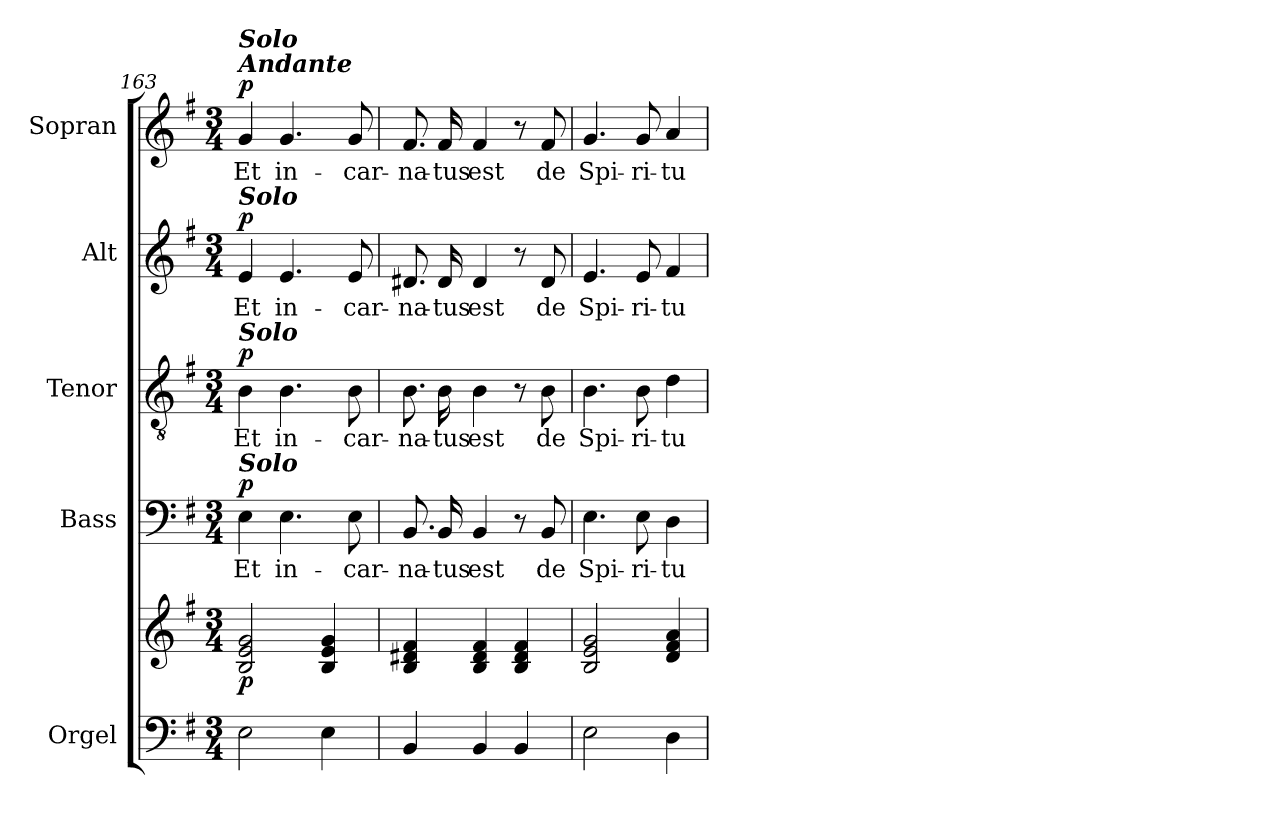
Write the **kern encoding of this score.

**kern	**kern	**dynam	**kern	**text	**dynam	**kern	**text	**dynam	**kern	**text	**dynam	**kern	**text	**dynam
*part5	*part5	*part5	*part4	*part4	*part4	*part3	*part3	*part3	*part2	*part2	*part2	*part1	*part1	*part1
*staff6	*staff5	*staff5/6	*staff4	*staff4	*staff4	*staff3	*staff3	*staff3	*staff2	*staff2	*staff2	*staff1	*staff1	*staff1
*I"Orgel	*	*	*I"Bass	*	*	*I"Tenor	*	*	*I"Alt	*	*	*I"Sopran	*	*
*I'Org.	*	*	*I'B.	*	*	*I'T.	*	*	*I'A.	*	*	*I'S.	*	*
*clefF4	*clefG2	*	*clefF4	*	*	*clefGv2	*	*	*clefG2	*	*	*clefG2	*	*
*k[f#]	*k[f#]	*	*k[f#]	*	*	*k[f#]	*	*	*k[f#]	*	*	*k[f#]	*	*
*G:	*G:	*	*G:	*	*	*G:	*	*	*G:	*	*	*G:	*	*
*M3/4	*M3/4	*	*M3/4	*	*	*M3/4	*	*	*M3/4	*	*	*M3/4	*	*
=163	=163	=163	=163	=163	=163	=163	=163	=163	=163	=163	=163	=163	=163	=163
!	!	!	!	!	!	!	!	!	!	!	!	!LO:TX:a:Bi:t=Andante	!	!
!	!	!	!	!	!	!	!	!	!	!	!	!LO:TX:a:Bi:t=Solo	!	!
!	!	!	!	!	!	!	!	!	!LO:TX:a:Bi:t=Solo	!	!	!	!	!
!	!	!	!	!	!	!LO:TX:a:Bi:t=Solo	!	!	!	!	!	!	!	!
!	!	!	!LO:TX:a:Bi:t=Solo	!	!	!	!	!	!	!	!	!	!	!
!	!	!LO:DY:b	!	!	!LO:DY:b	!	!	!LO:DY:b	!	!	!LO:DY:b	!	!	!LO:DY:b
2E\	2B/ 2e/ 2g/	p	4E\	Et	p	4B\	Et	p	4e/	Et	p	4g/	Et	p
.	.	.	4.E\	in-	.	4.B\	in-	.	4.e/	in-	.	4.g/	in-	.
4E\	4B/ 4e/ 4g/	.	.	.	.	.	.	.	.	.	.	.	.	.
.	.	.	8E\	-car-	.	8B\	-car-	.	8e/	-car-	.	8g/	-car-	.
!!LO:LB:g=z
=164	=164	=164	=164	=164	=164	=164	=164	=164	=164	=164	=164	=164	=164	=164
4BB/	4B/ 4d#X/ 4f#/	.	8.BB/	-na-	.	8.B\	-na-	.	8.d#X/	-na-	.	8.f#/	-na-	.
.	.	.	16BB/	-tus	.	16B\	-tus	.	16d#/	-tus	.	16f#/	-tus	.
4BB/	4B/ 4d#/ 4f#/	.	4BB/	est	.	4B\	est	.	4d#/	est	.	4f#/	est	.
4BB/	4B/ 4d#/ 4f#/	.	8r	.	.	8r	.	.	8r	.	.	8r	.	.
.	.	.	8BB/	de	.	8B\	de	.	8d#/	de	.	8f#/	de	.
=165	=165	=165	=165	=165	=165	=165	=165	=165	=165	=165	=165	=165	=165	=165
2E\	2B/ 2e/ 2g/	.	4.E\	Spi-	.	4.B\	Spi-	.	4.e/	Spi-	.	4.g/	Spi-	.
.	.	.	8E\	-ri-	.	8B\	-ri-	.	8e/	-ri-	.	8g/	-ri-	.
4D\	4d/ 4f#/ 4a/	.	4D\	-tu	.	4d\	-tu	.	4f#/	-tu	.	4a/	-tu	.
=	=	=	=	=	=	=	=	=	=	=	=	=	=	=
*-	*-	*-	*-	*-	*-	*-	*-	*-	*-	*-	*-	*-	*-	*-
